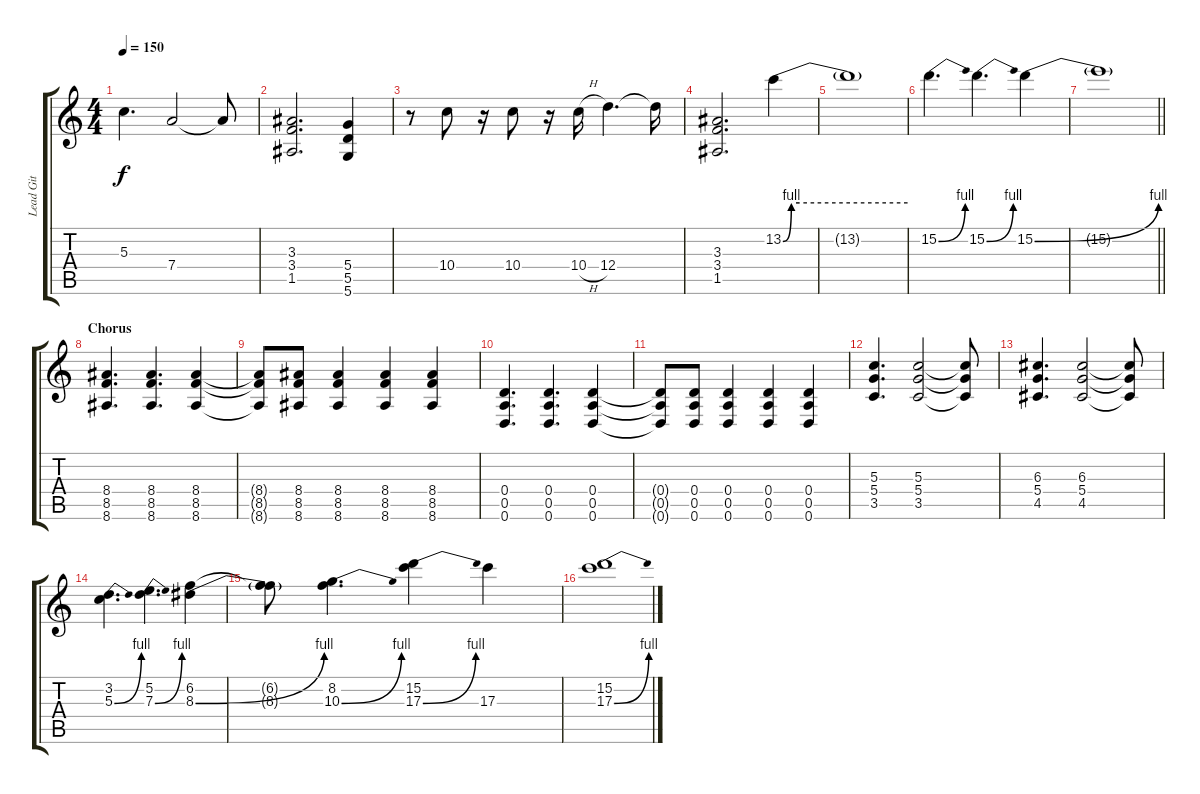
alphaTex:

\track ("Lead Git" "Lead Git") {instrument acousticguitarsteel}
\staff {score tabs}
\tuning (E4 B3 G3 D3 A2 D2) {hide}
\ts (4 4)
\tempo 150
\clef g2
\ks c
5.3.4{d dy f} 7.4.2 7.4{t}.8 |
(3.3 3.4 1.5).2{d} (5.4 5.5 5.6).4 |
r.8 10.4.8 r.16 10.4.8 r.16 10.4{h}.16 12.4.4{d} 12.4{t}.16 |
(3.3 3.4 1.5).2{d} 13.2{be (custom 0 0 4 4 8 4 15 4 60 4)}.4 |
13.2{t}.1 |
15.2{be (bend 0 0 60 4)}.4{d} 15.2{be (bend 0 0 60 4)}.4{d} 15.2{be (bend 0 0 60 4)}.4 |
\barLineRight lightlight
15.2{t}.1 |
\section ("" "Chorus")
(8.4 8.5 8.6).4{d} (8.4 8.5 8.6).4{d} (8.4 8.5 8.6).4 |
(8.4{t} 8.5{t} 8.6{t}).8 (8.4 8.5 8.6).8 (8.4 8.5 8.6).4 (8.4 8.5 8.6).4 (8.4 8.5 8.6).4 |
(0.4 0.5 0.6).4{d} (0.4 0.5 0.6).4{d} (0.4 0.5 0.6).4 |
(0.4{t} 0.5{t} 0.6{t}).8 (0.4 0.5 0.6).8 (0.4 0.5 0.6).4 (0.4 0.5 0.6).4 (0.4 0.5 0.6).4 |
(5.3 5.4 3.5).4{d} (5.3 5.4 3.5).2 (5.3{t} 5.4{t} 3.5{t}).8 |
(6.3 5.4 4.5).4{d} (6.3 5.4 4.5).2 (6.3{t} 5.4{t} 4.5{t}).8 |
(3.2 5.3{be (bend 0 0 60 4)}).4{d} (5.2 7.3{be (bend 0 0 60 4)}).4{d} (6.2 8.3{be (bend 0 0 60 4)}).4 |
(6.2{t} 8.3{t}).8 (8.2 10.3{be (bend 0 0 60 4)}).4{d} (15.2 17.3{be (bend 0 0 60 4)}).4 17.3.4 |
(15.2 17.3{be (bend 0 0 60 4)}).1
